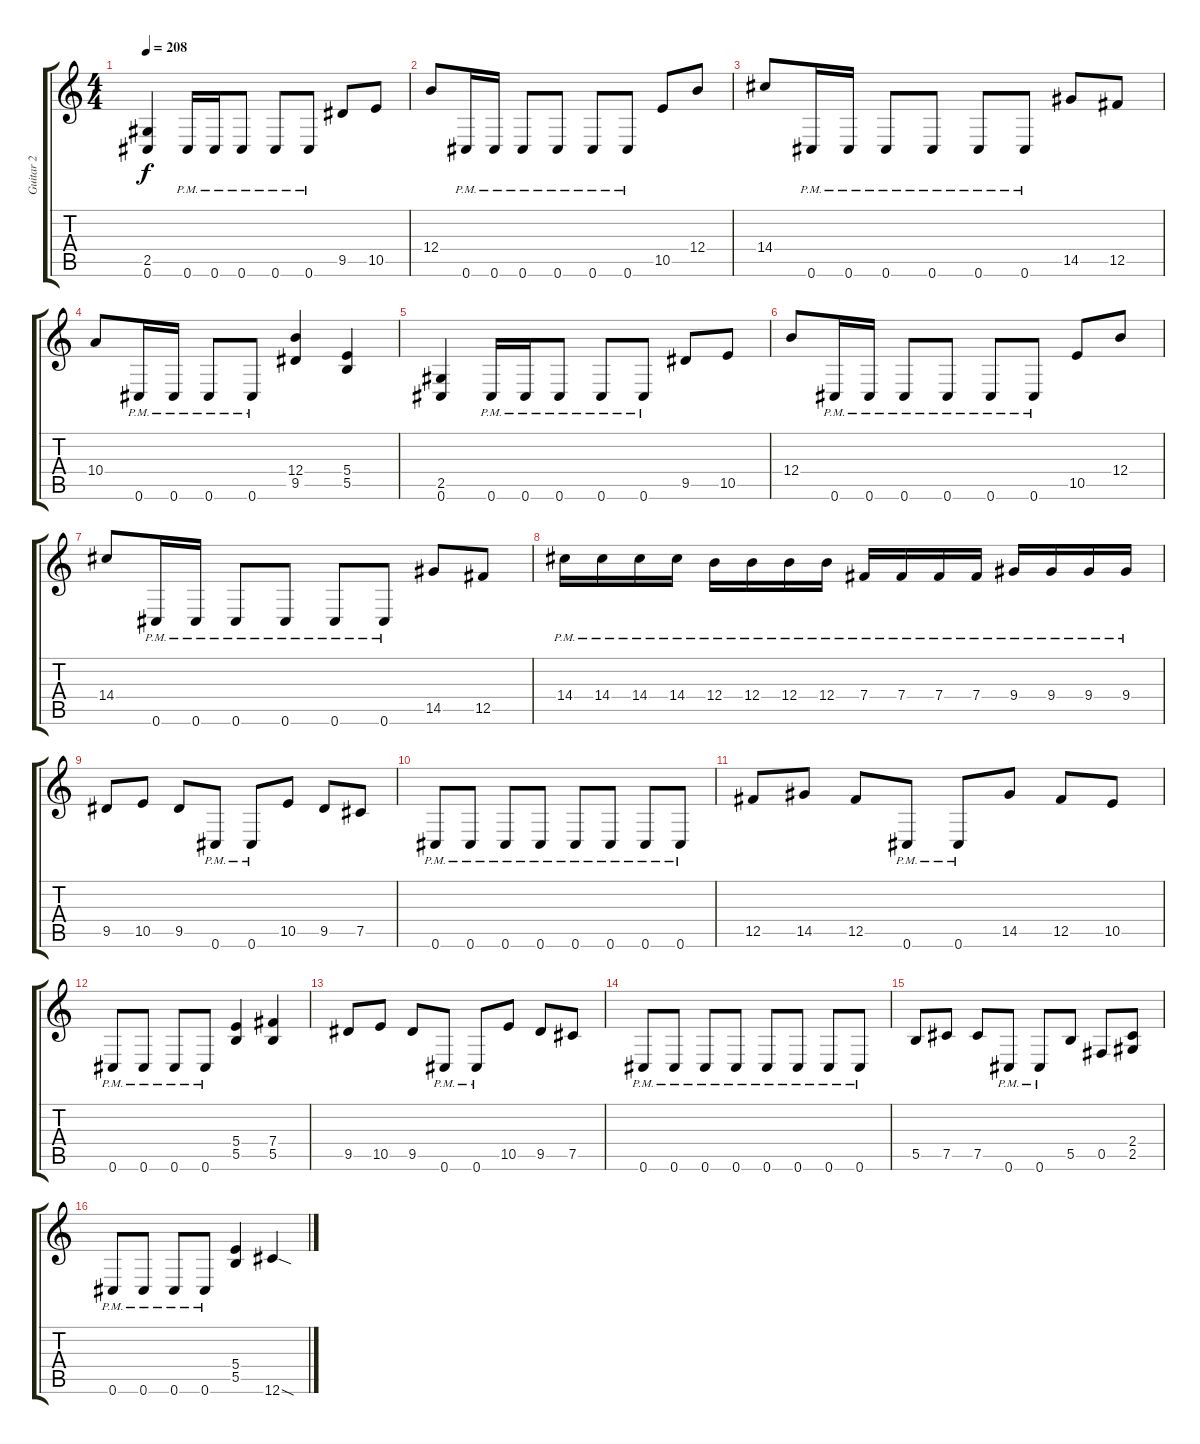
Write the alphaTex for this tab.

\track ("Guitar 2" "Guitar 2") {instrument distortionguitar}
\staff {score tabs}
\tuning (Db4 Ab3 E3 B2 Gb2 Db2) {hide}
\ts (4 4)
\tempo 208
\clef g2
\ks c
(2.5 0.6).4{dy f} 0.6{pm}.16 0.6{pm}.16 0.6{pm}.8 0.6{pm}.8 0.6{pm}.8 9.5.8 10.5.8 |
12.4.8 0.6{pm}.16 0.6{pm}.16 0.6{pm}.8 0.6{pm}.8 0.6{pm}.8 0.6{pm}.8 10.5.8 12.4.8 |
14.4.8 0.6{pm}.16 0.6{pm}.16 0.6{pm}.8 0.6{pm}.8 0.6{pm}.8 0.6{pm}.8 14.5.8 12.5.8 |
10.4.8 0.6{pm}.16 0.6{pm}.16 0.6{pm}.8 0.6{pm}.8 (12.4 9.5).4 (5.4 5.5).4 |
(2.5 0.6).4 0.6{pm}.16 0.6{pm}.16 0.6{pm}.8 0.6{pm}.8 0.6{pm}.8 9.5.8 10.5.8 |
12.4.8 0.6{pm}.16 0.6{pm}.16 0.6{pm}.8 0.6{pm}.8 0.6{pm}.8 0.6{pm}.8 10.5.8 12.4.8 |
14.4.8 0.6{pm}.16 0.6{pm}.16 0.6{pm}.8 0.6{pm}.8 0.6{pm}.8 0.6{pm}.8 14.5.8 12.5.8 |
14.4{pm}.16 14.4{pm}.16 14.4{pm}.16 14.4{pm}.16 12.4{pm}.16 12.4{pm}.16 12.4{pm}.16 12.4{pm}.16 7.4{pm}.16 7.4{pm}.16 7.4{pm}.16 7.4{pm}.16 9.4{pm}.16 9.4{pm}.16 9.4{pm}.16 9.4{pm}.16 |
9.5.8 10.5.8 9.5.8 0.6{pm}.8 0.6{pm}.8 10.5.8 9.5.8 7.5.8 |
0.6{pm}.8 0.6{pm}.8 0.6{pm}.8 0.6{pm}.8 0.6{pm}.8 0.6{pm}.8 0.6{pm}.8 0.6{pm}.8 |
12.5.8 14.5.8 12.5.8 0.6{pm}.8 0.6{pm}.8 14.5.8 12.5.8 10.5.8 |
0.6{pm}.8 0.6{pm}.8 0.6{pm}.8 0.6{pm}.8 (5.4 5.5).4 (7.4 5.5).4 |
9.5.8 10.5.8 9.5.8 0.6{pm}.8 0.6{pm}.8 10.5.8 9.5.8 7.5.8 |
0.6{pm}.8 0.6{pm}.8 0.6{pm}.8 0.6{pm}.8 0.6{pm}.8 0.6{pm}.8 0.6{pm}.8 0.6{pm}.8 |
5.5.8 7.5.8 7.5.8 0.6{pm}.8 0.6{pm}.8 5.5.8 0.5.8 (2.4 2.5).8 |
0.6{pm}.8 0.6{pm}.8 0.6{pm}.8 0.6{pm}.8 (5.4 5.5).4 12.6{sod}.4
